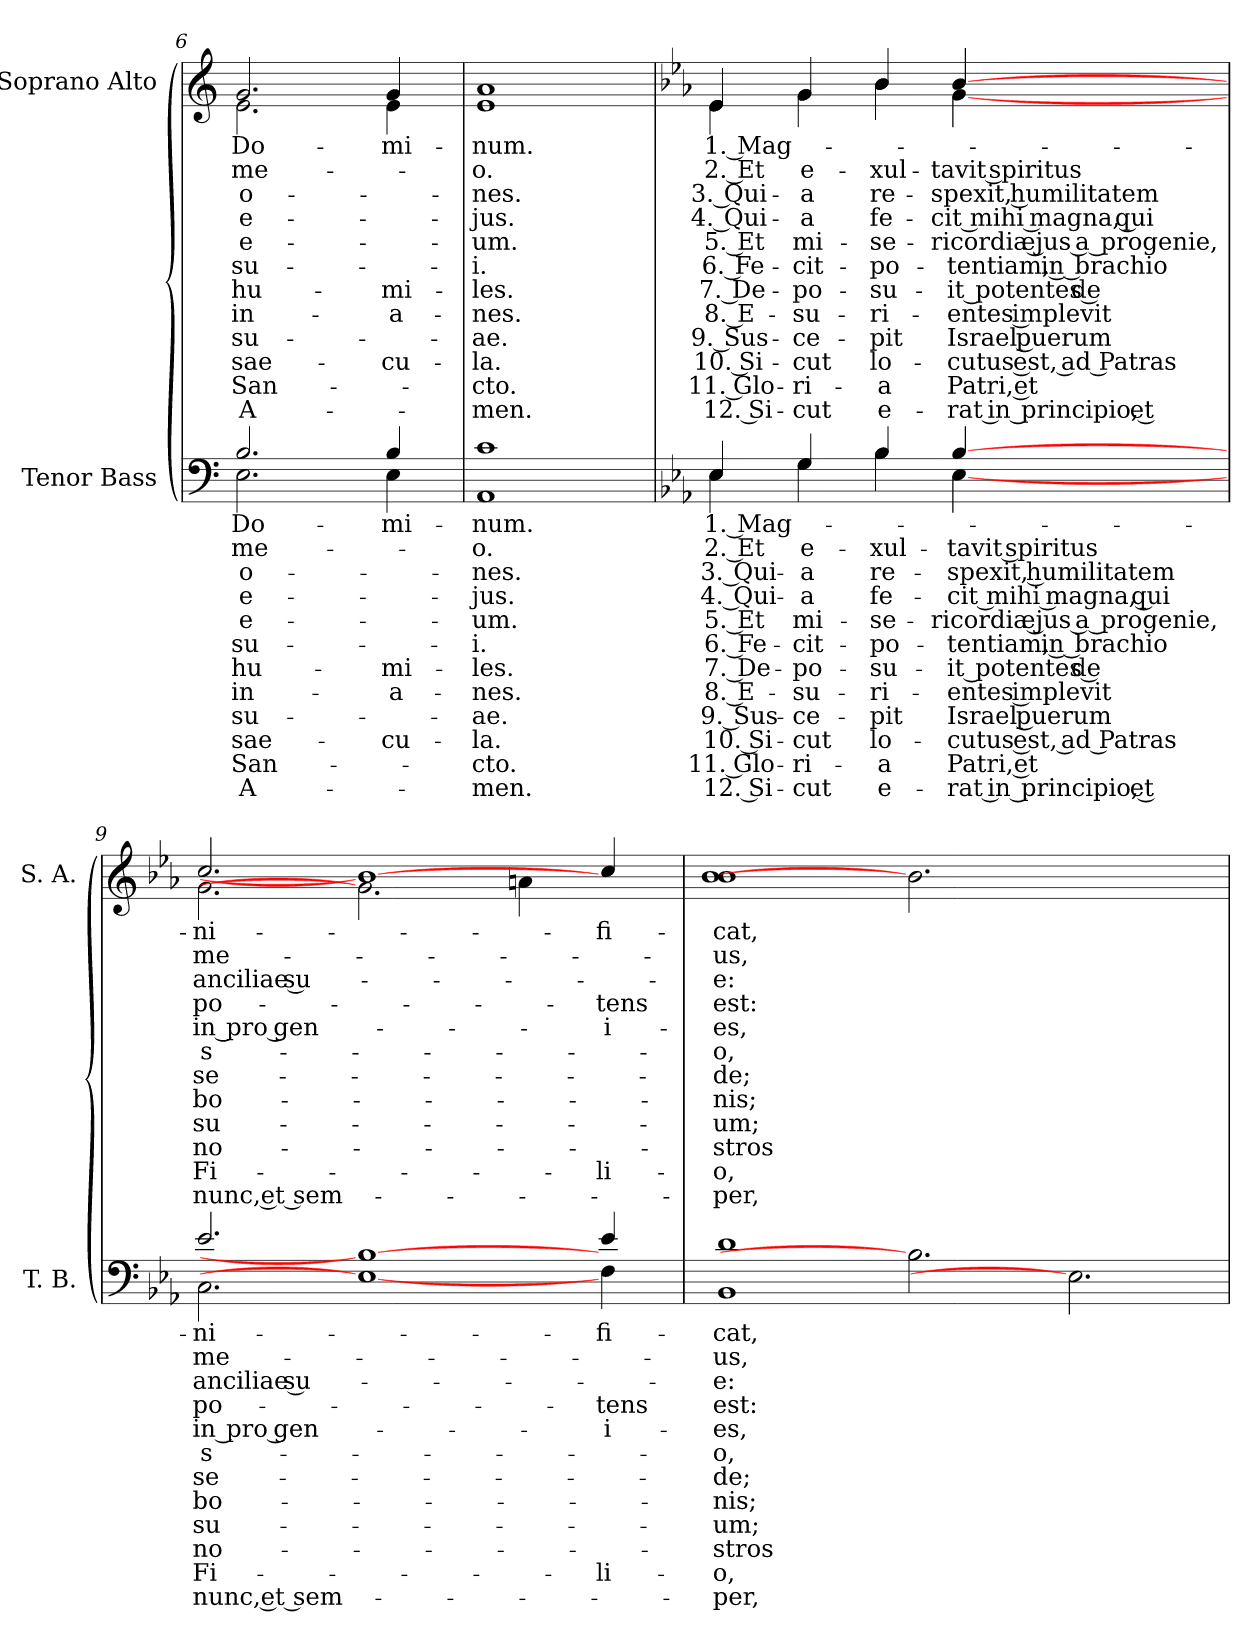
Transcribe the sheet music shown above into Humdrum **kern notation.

**kern	**text	**text	**text	**text	**text	**text	**text	**text	**text	**text	**text	**text	**kern	**text	**text	**text	**text	**text	**text	**text	**text	**text	**text	**text	**text
*part2	*part2	*part2	*part2	*part2	*part2	*part2	*part2	*part2	*part2	*part2	*part2	*part2	*part1	*part1	*part1	*part1	*part1	*part1	*part1	*part1	*part1	*part1	*part1	*part1	*part1
*staff2	*staff2	*staff2	*staff2	*staff2	*staff2	*staff2	*staff2	*staff2	*staff2	*staff2	*staff2	*staff2	*staff1	*staff1	*staff1	*staff1	*staff1	*staff1	*staff1	*staff1	*staff1	*staff1	*staff1	*staff1	*staff1
*I"Tenor Bass	*	*	*	*	*	*	*	*	*	*	*	*	*I"Soprano Alto	*	*	*	*	*	*	*	*	*	*	*	*
*I'T. B.	*	*	*	*	*	*	*	*	*	*	*	*	*I'S. A.	*	*	*	*	*	*	*	*	*	*	*	*
*clefF4	*	*	*	*	*	*	*	*	*	*	*	*	*clefG2	*	*	*	*	*	*	*	*	*	*	*	*
*k[]	*	*	*	*	*	*	*	*	*	*	*	*	*k[]	*	*	*	*	*	*	*	*	*	*	*	*
*C:	*	*	*	*	*	*	*	*	*	*	*	*	*C:	*	*	*	*	*	*	*	*	*	*	*	*
=6	=6	=6	=6	=6	=6	=6	=6	=6	=6	=6	=6	=6	=6	=6	=6	=6	=6	=6	=6	=6	=6	=6	=6	=6	=6
!	!LO:LY:a	!LO:LY:a	!LO:LY:a	!LO:LY:a	!LO:LY:a	!LO:LY:a	!LO:LY:a	!LO:LY:a	!LO:LY:a	!LO:LY:a	!LO:LY:a	!LO:LY:a	!	!LO:LY:b	!LO:LY:b	!LO:LY:b	!LO:LY:b	!LO:LY:b	!LO:LY:b	!LO:LY:b	!LO:LY:b	!LO:LY:b	!LO:LY:b	!LO:LY:b	!LO:LY:b
*^	*	*	*	*	*	*	*	*	*	*	*	*	*^	*	*	*	*	*	*	*	*	*	*	*	*
2.B/	2.E\	Do-	me-	-o-	e-	e-	su-	hu-	in-	-su-	sae-	San-	A-	2.g/	2.e\	Do-	me-	-o-	e-	e-	su-	hu-	in-	-su-	sae-	San-	A-
!	!	!LO:LY:a	!	!	!	!	!	!LO:LY:a	!LO:LY:a	!	!LO:LY:a	!	!	!	!	!LO:LY:b	!	!	!	!	!	!LO:LY:b	!LO:LY:b	!	!LO:LY:b	!	!
4B/	4E\	-mi-	.	.	.	.	.	-mi-	-a-	.	-cu-	.	.	4g/	4e\	-mi-	.	.	.	.	.	-mi-	-a-	.	-cu-	.	.
=7	=7	=7	=7	=7	=7	=7	=7	=7	=7	=7	=7	=7	=7	=7	=7	=7	=7	=7	=7	=7	=7	=7	=7	=7	=7	=7	=7
!	!	!LO:LY:a	!LO:LY:a	!LO:LY:a	!LO:LY:a	!LO:LY:a	!LO:LY:a	!LO:LY:a	!LO:LY:a	!LO:LY:a	!LO:LY:a	!LO:LY:a	!LO:LY:a	!	!	!LO:LY:b	!LO:LY:b	!LO:LY:b	!LO:LY:b	!LO:LY:b	!LO:LY:b	!LO:LY:b	!LO:LY:b	!LO:LY:b	!LO:LY:b	!LO:LY:b	!LO:LY:b
*v	*v	*	*	*	*	*	*	*	*	*	*	*	*	*	*	*	*	*	*	*	*	*	*	*	*	*	*
*	*	*	*	*	*	*	*	*	*	*	*	*	*v	*v	*	*	*	*	*	*	*	*	*	*	*	*
1AA 1c	-num.	-o.	-nes.	-jus.	-um.	-i.	-les.	-nes.	-ae.	-la.	-cto.	-men.	1e 1a	-num.	-o.	-nes.	-jus.	-um.	-i.	-les.	-nes.	-ae.	-la.	-cto.	-men.
!!LO:PB:g=z
=8!	=8!	=8!	=8!	=8!	=8!	=8!	=8!	=8!	=8!	=8!	=8!	=8!	=8!	=8!	=8!	=8!	=8!	=8!	=8!	=8!	=8!	=8!	=8!	=8!	=8!
*k[b-e-a-]	*	*	*	*	*	*	*	*	*	*	*	*	*k[b-e-a-]	*	*	*	*	*	*	*	*	*	*	*	*
*E-:	*	*	*	*	*	*	*	*	*	*	*	*	*E-:	*	*	*	*	*	*	*	*	*	*	*	*
!	!LO:LY:a:rj	!LO:LY:a:rj	!LO:LY:a:rj	!LO:LY:a:rj	!LO:LY:a:rj	!LO:LY:a:rj	!LO:LY:a:rj	!LO:LY:a:rj	!LO:LY:a:rj	!LO:LY:a:rj	!LO:LY:a:rj	!LO:LY:a:rj	!	!LO:LY:b:rj	!LO:LY:b:rj	!LO:LY:b:rj	!LO:LY:b:rj	!LO:LY:b:rj	!LO:LY:b:rj	!LO:LY:b:rj	!LO:LY:b:rj	!LO:LY:b:rj	!LO:LY:b:rj	!LO:LY:b:rj	!LO:LY:b:rj
*^	*	*	*	*	*	*	*	*	*	*	*	*	*^	*	*	*	*	*	*	*	*	*	*	*	*
4E-/	4E-\	1. Mag-	2. Et	3. Qui-	4. Qui-	5. Et	6. Fe-	7. De-	8. E-	9. Sus-	10. Si-	11. Glo-	12. Si-	4e-/	4e-\	1. Mag-	2. Et	3. Qui-	4. Qui-	5. Et	6. Fe-	7. De-	8. E-	9. Sus-	10. Si-	11. Glo-	12. Si-
!	!	!	!LO:LY:a	!LO:LY:a	!LO:LY:a	!LO:LY:a	!LO:LY:a	!LO:LY:a	!LO:LY:a	!LO:LY:a	!LO:LY:a	!LO:LY:a	!LO:LY:a	!	!	!	!LO:LY:b	!LO:LY:b	!LO:LY:b	!LO:LY:b	!LO:LY:b	!LO:LY:b	!LO:LY:b	!LO:LY:b	!LO:LY:b	!LO:LY:b	!LO:LY:b
4G/	4G\	.	e-	-a	-a	mi-	-cit-	-po-	-su-	-ce-	-cut	-ri-	-cut	4g/	4g\	.	e-	-a	-a	mi-	-cit-	-po-	-su-	-ce-	-cut	-ri-	-cut
!	!	!	!LO:LY:a	!LO:LY:a	!LO:LY:a	!LO:LY:a	!LO:LY:a	!LO:LY:a	!LO:LY:a	!LO:LY:a	!LO:LY:a	!LO:LY:a	!LO:LY:a	!	!	!	!LO:LY:b	!LO:LY:b	!LO:LY:b	!LO:LY:b	!LO:LY:b	!LO:LY:b	!LO:LY:b	!LO:LY:b	!LO:LY:b	!LO:LY:b	!LO:LY:b
4B-/	4B-\	.	-xul-	re-	fe-	-se-	-po-	-su-	-ri-	-pit	lo-	-a	e-	4b-/	4b-\	.	-xul-	re-	fe-	-se-	-po-	-su-	-ri-	-pit	lo-	-a	e-
!	!	!	!LO:LY:a	!LO:LY:a	!LO:LY:a	!LO:LY:a	!LO:LY:a	!LO:LY:a	!LO:LY:a	!LO:LY:a	!LO:LY:a	!LO:LY:a	!LO:LY:a	!	!	!	!LO:LY:b	!LO:LY:b	!LO:LY:b	!LO:LY:b	!LO:LY:b	!LO:LY:b	!LO:LY:b	!LO:LY:b	!LO:LY:b	!LO:LY:b	!LO:LY:b
[4B-	[4E-	.	-tavit spiritus	-spexit, humilitatem	-cit mihi magna, qui	-ricordia ejus a progenie,	-tentiam, in brachio	-it potentes de	-entes implevit	Israel puerum	-cutus est, ad Patras	Patri, et	-rat in principio, et	[4b-	[4g	.	-tavit spiritus	-spexit, humilitatem	-cit mihi magna, qui	-ricordia ejus a progenie,	-tentiam, in brachio	-it potentes de	-entes implevit	Israel puerum	-cutus est, ad Patras	Patri, et	-rat in principio, et
=9	=9	=9	=9	=9	=9	=9	=9	=9	=9	=9	=9	=9	=9	=9	=9	=9	=9	=9	=9	=9	=9	=9	=9	=9	=9	=9	=9
!	!	!LO:LY:a	!LO:LY:a	!LO:LY:a	!LO:LY:a	!LO:LY:a	!LO:LY:a	!LO:LY:a	!LO:LY:a	!LO:LY:a	!LO:LY:a	!LO:LY:a	!LO:LY:a	!	!	!LO:LY:b	!LO:LY:b	!LO:LY:b	!LO:LY:b	!LO:LY:b	!LO:LY:b	!LO:LY:b	!LO:LY:b	!LO:LY:b	!LO:LY:b	!LO:LY:b	!LO:LY:b
2.e-/	2.C\	-ni-	me-	anciliae su-	po-	in pro gen-	s-	se-	bo-	su-	no-	Fi-	nunc, et sem-	2.cc/	2.g\	-ni-	me-	anciliae su-	po-	in pro gen-	s-	se-	bo-	su-	no-	Fi-	nunc, et sem-
1B-_	1E-_	.	.	.	.	.	.	.	.	.	.	.	.	1b-_	2.g]	.	.	.	.	.	.	.	.	.	.	.	.
.	.	.	.	.	.	.	.	.	.	.	.	.	.	.	4an\	.	.	.	.	.	.	.	.	.	.	.	.
!	!	!LO:LY:a	!	!	!LO:LY:a	!LO:LY:a	!	!	!	!	!	!LO:LY:a	!	!	!	!LO:LY:b	!	!	!LO:LY:b	!LO:LY:b	!	!	!	!	!	!LO:LY:b	!
4e-/	4F\	-fi-	.	.	-tens	-i-	.	.	.	.	.	-li-	.	4cc/	4ryy	-fi-	.	.	-tens	-i-	.	.	.	.	.	-li-	.
=10	=10	=10	=10	=10	=10	=10	=10	=10	=10	=10	=10	=10	=10	=10	=10	=10	=10	=10	=10	=10	=10	=10	=10	=10	=10	=10	=10
!	!	!LO:LY:a	!LO:LY:a	!LO:LY:a	!LO:LY:a	!LO:LY:a	!LO:LY:a	!LO:LY:a	!LO:LY:a	!LO:LY:a	!LO:LY:a	!LO:LY:a	!LO:LY:a	!	!	!LO:LY:b	!LO:LY:b	!LO:LY:b	!LO:LY:b	!LO:LY:b	!LO:LY:b	!LO:LY:b	!LO:LY:b	!LO:LY:b	!LO:LY:b	!LO:LY:b	!LO:LY:b
*v	*v	*	*	*	*	*	*	*	*	*	*	*	*	*	*	*	*	*	*	*	*	*	*	*	*	*	*
*	*	*	*	*	*	*	*	*	*	*	*	*	*v	*v	*	*	*	*	*	*	*	*	*	*	*	*
1BB- 1d	-cat,	-us,	-e:	est:	-es,	-o,	-de;	-nis;	-um;	-stros	-o,	-per,	1b- 1b-	-cat,	-us,	-e:	est:	-es,	-o,	-de;	-nis;	-um;	-stros	-o,	-per,
2.B-]	.	.	.	.	.	.	.	.	.	.	.	.	2.b-]	.	.	.	.	.	.	.	.	.	.	.	.
2.E-]	.	.	.	.	.	.	.	.	.	.	.	.	2.ryy	.	.	.	.	.	.	.	.	.	.	.	.
=!	=!	=!	=!	=!	=!	=!	=!	=!	=!	=!	=!	=!	=!	=!	=!	=!	=!	=!	=!	=!	=!	=!	=!	=!	=!
*-	*-	*-	*-	*-	*-	*-	*-	*-	*-	*-	*-	*-	*-	*-	*-	*-	*-	*-	*-	*-	*-	*-	*-	*-	*-
